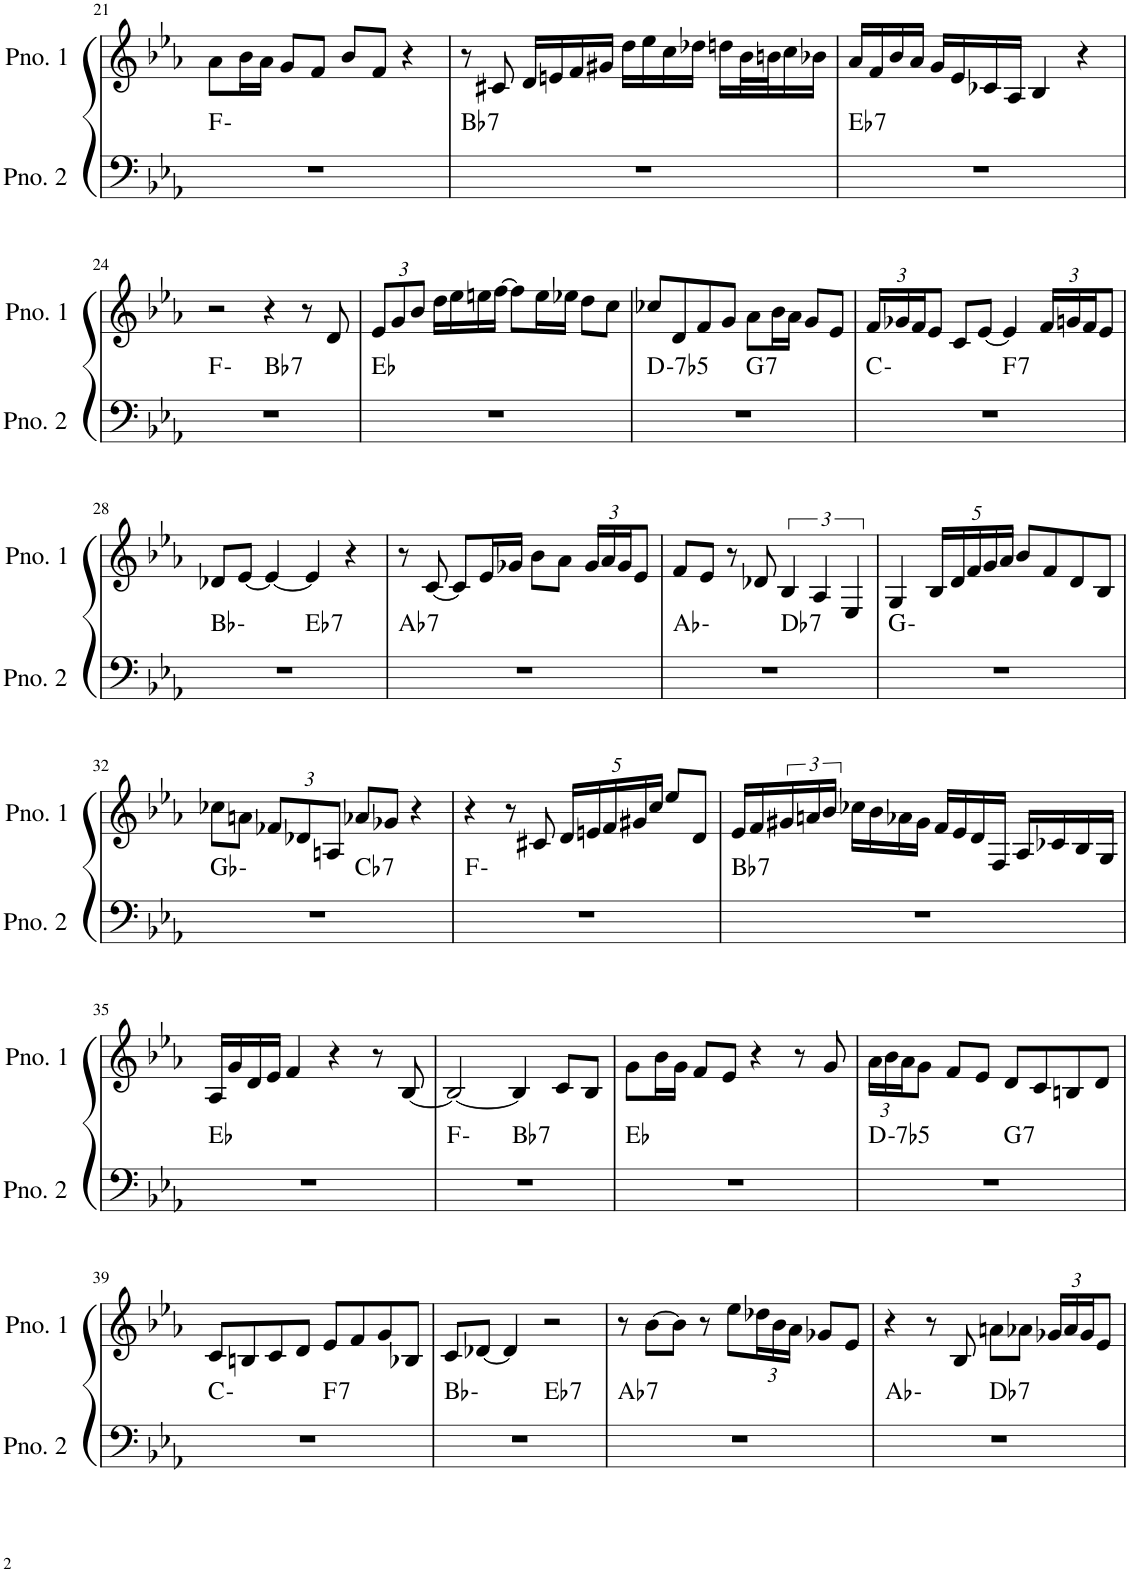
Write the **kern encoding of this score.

**kern	**harte	**kern
*part2	*part2	*part1
*staff2	*	*staff1
*I"ピアノ 2	*	*I"ピアノ 1
!!LO:PB:g=z
*clefF4	*	*clefG2
*k[b-e-a-]	*	*k[b-e-a-]
*M4/4	*	*M4/4
=21	=21	=21
1r	F:min	8a-\L
.	.	16b-\L
.	.	16a-\JJ
.	.	8g/L
.	.	8f/J
.	.	8b-/L
.	.	8f/J
.	.	4r
=22	=22	=22
!	!LO:H:kt=7	!
1r	Bb:7	8r
.	.	8c#X/
.	.	16d/LL
.	.	16en/
.	.	16f/
.	.	16g#X/JJ
.	.	16dd\LL
.	.	16ee-\
.	.	16cc\
.	.	16dd-X\JJ
.	.	16ddn\LL
.	.	32b-\L
.	.	32bn\J
.	.	16cc\
.	.	16b-X\JJ
=23	=23	=23
!	!LO:H:kt=7	!
1r	Eb:7	16a-/LL
.	.	16f/
.	.	16b-/
.	.	16a-/JJ
.	.	16g/LL
.	.	16e-/
.	.	16c-X/
.	.	16A-/JJ
.	.	4B-/
.	.	4r
!!LO:LB:g=z
=24	=24	=24
*^	*	*
1r	2ryy	F:min	2r
!	!	!LO:H:kt=7	!
.	2ryy	Bb:7	4r
.	.	.	8r
.	.	.	8d/
*v	*v	*	*
=25	=25	=25
*	*	*Xbrackettup
1r	Eb:maj	12e-/L
.	.	12g/
.	.	12b-/J
.	.	16dd\LL
.	.	16ee-\
.	.	16een\
.	.	[16ff\JJ
.	.	8ff\L]
.	.	16ee\L
.	.	16ee-X\JJ
.	.	8dd\L
.	.	8cc\J
=26	=26	=26
!	!LO:H:kt=-7b5	!
*^	*	*
1r	2ryy	D:hdim7	8cc-X/L
.	.	.	8d/
.	.	.	8f/
.	.	.	8g/J
!	!	!LO:H:kt=7	!
.	2ryy	G:7	8a-\L
.	.	.	16b-\L
.	.	.	16a-\JJ
.	.	.	8g/L
.	.	.	8e-/J
=27	=27	=27	=27
1r	2ryy	C:min	24f/LL
.	.	.	24g-X/
.	.	.	24f/J
.	.	.	8e-/J
.	.	.	8c/L
.	.	.	[8e-/J
!	!	!LO:H:kt=7	!
.	2ryy	F:7	4e-/]
.	.	.	24f/LL
.	.	.	24gn/
.	.	.	24f/J
.	.	.	8e-/J
!!LO:LB:g=z
=28	=28	=28	=28
1r	2ryy	Bb:min	8d-X/L
.	.	.	[8e-/J
.	.	.	4e-/_
!	!	!LO:H:kt=7	!
.	2ryy	Eb:7	4e-/]
.	.	.	4r
=29	=29	=29	=29
!	!	!LO:H:kt=7	!
*v	*v	*	*
1r	Ab:7	8r
.	.	[8c/
.	.	8c/L]
.	.	16e-/L
.	.	16g-X/JJ
.	.	8b-\L
.	.	8a-\J
.	.	24g-/LL
.	.	24a-/
.	.	24g-/J
.	.	8e-/J
=30	=30	=30
*^	*	*
1r	2ryy	Ab:min	8f/L
.	.	.	8e-/J
.	.	.	8r
.	.	.	8d-X/
*	*	*	*brackettup
!	!	!LO:H:kt=7	!
.	2ryy	Db:7	6B-/
.	.	.	6A-/
.	.	.	6E-/
*v	*v	*	*
=31	=31	=31
1r	G:min	4G/
*	*	*Xbrackettup
.	.	20B-/LL
.	.	20d/
.	.	20f/
.	.	20g/
.	.	20a-/JJ
.	.	8b-/L
.	.	8f/
.	.	8d/
.	.	8B-/J
!!LO:LB:g=z
=32	=32	=32
*^	*	*
1r	2ryy	Gb:min	8cc-X\L
.	.	.	8an\J
.	.	.	12f-X/L
.	.	.	12d-X/
.	.	.	12An/J
!	!	!LO:H:kt=7	!
.	2ryy	Cb:7	8a-X/L
.	.	.	8g-X/J
.	.	.	4r
*v	*v	*	*
=33	=33	=33
1r	F:min	4r
.	.	8r
.	.	8c#X/
.	.	20d/LL
.	.	20en/
.	.	20f/
.	.	20g#X/
.	.	20cc/JJ
.	.	8ee-/L
.	.	8d/J
=34	=34	=34
!	!LO:H:kt=7	!
1r	Bb:7	16e-/LL
.	.	16f/
*	*	*brackettup
.	.	24g#X/
.	.	24an/
.	.	24b-/JJ
.	.	16cc-X\LL
.	.	16b-\
.	.	16a-X\
.	.	16g#\JJ
.	.	16f/LL
.	.	16e-/
.	.	16d/
.	.	16F/JJ
.	.	16A-/LL
.	.	16c-X/
.	.	16B-/
.	.	16G/JJ
!!LO:LB:g=z
=35	=35	=35
1r	Eb:maj	16A-/LL
.	.	16g/
.	.	16d/
.	.	16e-/JJ
.	.	4f/
.	.	4r
.	.	8r
.	.	[8B-/
=36	=36	=36
*^	*	*
1r	2ryy	F:min	2B-/_
!	!	!LO:H:kt=7	!
.	2ryy	Bb:7	4B-/]
.	.	.	8c/L
.	.	.	8B-/J
*v	*v	*	*
=37	=37	=37
1r	Eb:maj	8g\L
.	.	16b-\L
.	.	16g\JJ
.	.	8f/L
.	.	8e-/J
.	.	4r
.	.	8r
.	.	8g/
=38	=38	=38
*	*	*Xbrackettup
!	!LO:H:kt=-7b5	!
*^	*	*
1r	2ryy	D:hdim7	24a-\LL
.	.	.	24b-\
.	.	.	24a-\J
.	.	.	8g\J
.	.	.	8f/L
.	.	.	8e-/J
!	!	!LO:H:kt=7	!
.	2ryy	G:7	8d/L
.	.	.	8c/
.	.	.	8Bn/
.	.	.	8d/J
!!LO:LB:g=z
=39	=39	=39	=39
1r	2ryy	C:min	8c/L
.	.	.	8Bn/
.	.	.	8c/
.	.	.	8d/J
!	!	!LO:H:kt=7	!
.	2ryy	F:7	8e-/L
.	.	.	8f/
.	.	.	8g/
.	.	.	8B-X/J
=40	=40	=40	=40
1r	2ryy	Bb:min	8c/L
.	.	.	[8d-X/J
.	.	.	4d-/]
!	!	!LO:H:kt=7	!
.	2ryy	Eb:7	2r
=41	=41	=41	=41
!	!	!LO:H:kt=7	!
*v	*v	*	*
1r	Ab:7	8r
.	.	[8b-\L
.	.	8b-\J]
.	.	8r
.	.	8ee-\L
.	.	24dd-X\L
.	.	24b-\
.	.	24a-\JJ
.	.	8g-X/L
.	.	8e-/J
=42	=42	=42
*^	*	*
1r	2ryy	Ab:min	4r
.	.	.	8r
.	.	.	8B-/
!	!	!LO:H:kt=7	!
.	2ryy	Db:7	8an\L
.	.	.	8a-X\J
.	.	.	24g-X/LL
.	.	.	24a-/
.	.	.	24g-/J
.	.	.	8e-/J
*v	*v	*	*
=	=	=
*-	*-	*-
